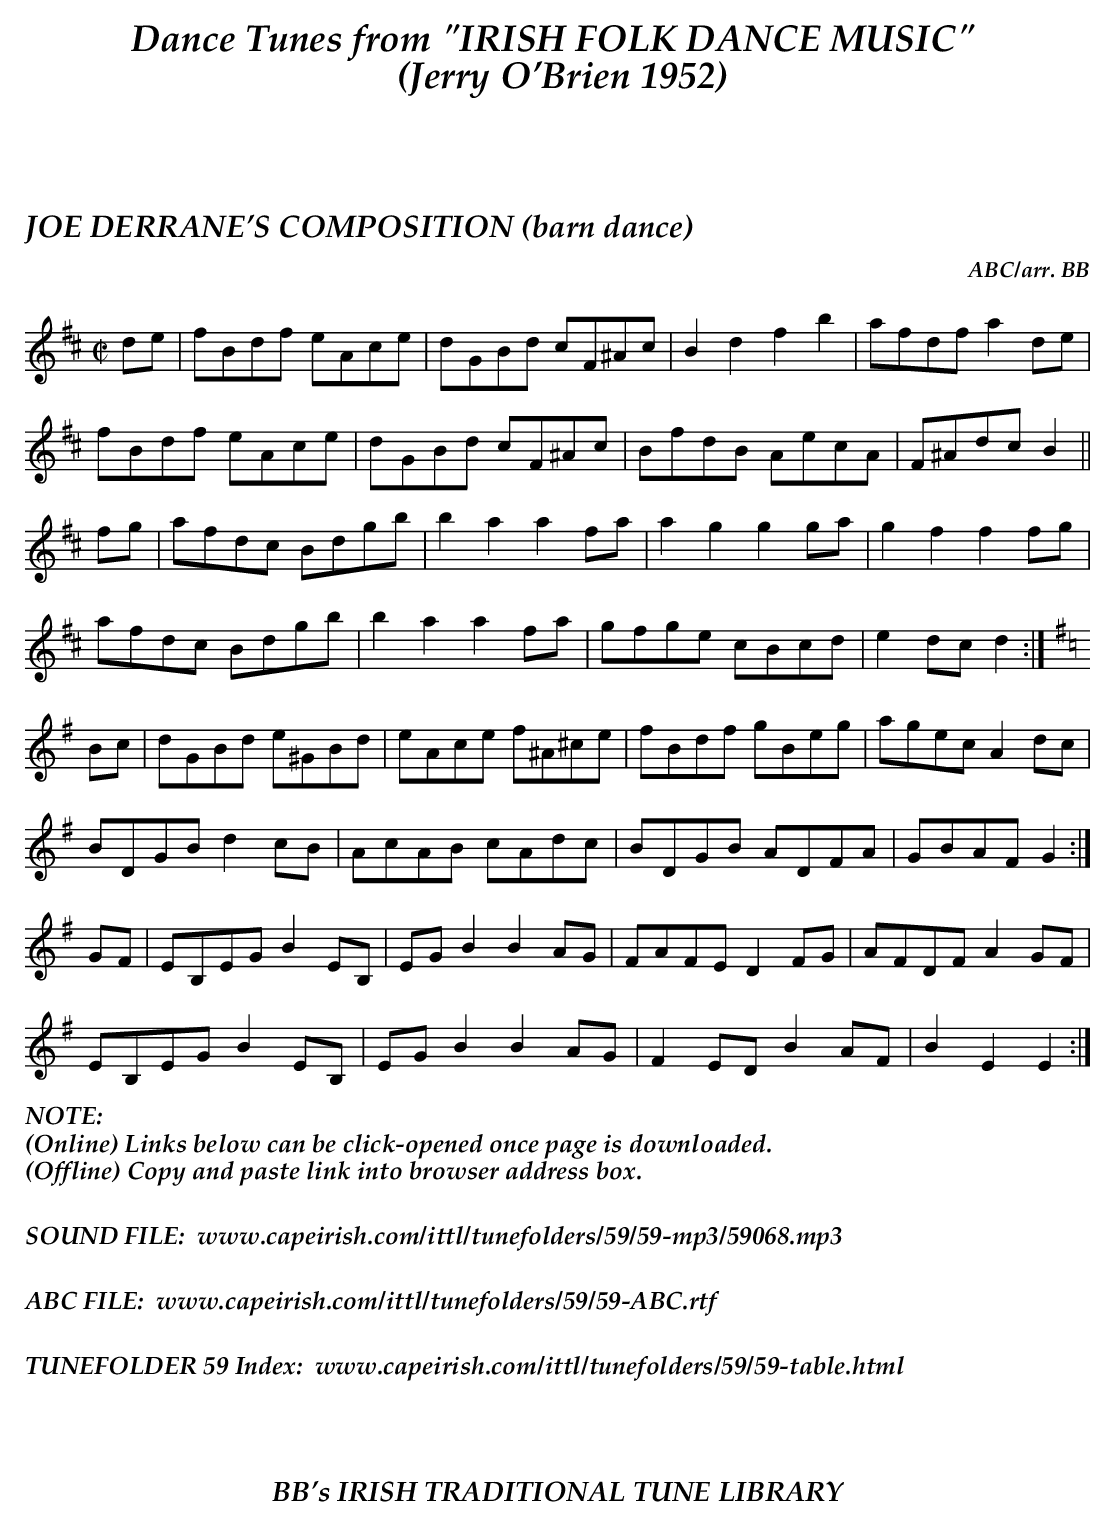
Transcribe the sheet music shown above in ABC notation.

X:1
T:JOE DERRANE'S COMPOSITION (barn dance)
C:ABC/arr. BB
Joe Derrane! Do your best with the accidentals because they're so
important to the tune.
L:1/8
M:C|
K:D
de|fBdf eAce|dGBd cF^Ac|B2d2 f2b2|afdf a2de|
fBdf eAce|dGBd cF^Ac|BfdB AecA|F^Adc B2||
fg|afdc Bdgb|b2a2 a2fa|a2g2 g2ga|g2f2 f2fg|
afdc Bdgb|b2a2 a2fa|gfge cBcd|e2dc d2 :|
K:G
Bc|dGBd e^GBd|eAce f^A^ce|fBdf gBeg|agec A2dc|
BDGB d2cB|AcAB cAdc|BDGB ADFA|GBAF G2 :|
GF|EB,EG B2EB,|EGB2 B2AG|FAFE D2FG|AFDF A2GF|
EB,EG B2EB,|EGB2 B2AG|F2ED B2AF|B2E2E2 :|
%%textfont "Palatino-BoldItalic" 16
%%begintext
%%NOTE:
(Online) Links below can be click-opened once page is downloaded.
(Offline) Copy and paste link into browser address box.
%%
%%
SOUND FILE:  www.capeirish.com/ittl/tunefolders/59/59-mp3/59068.mp3
%%
%%
ABC FILE:  www.capeirish.com/ittl/tunefolders/59/59-ABC.rtf
%%
%%
TUNEFOLDER 59 Index:  www.capeirish.com/ittl/tunefolders/59/59-table.html
